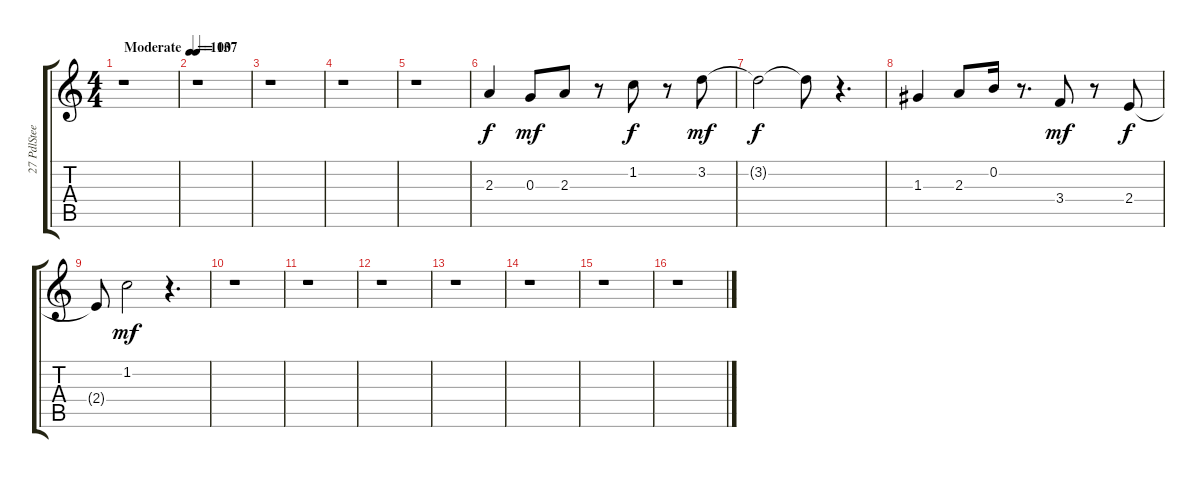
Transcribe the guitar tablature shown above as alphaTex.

\track ("27 PdlSteel" "27 PdlStee") {instrument electricguitarjazz}
\staff {score tabs}
\tuning (E4 B3 G3 D3 A2 E2) {hide}
\ts (4 4)
\tempo (100 "Moderate")
\clef g2
\ks c
r.1{dy f instrument electricguitarjazz} |
\tempo 137
r.1 |
r.1 |
r.1 |
r.1 |
2.3.4 0.3.8{dy mf} 2.3.8 r.8 1.2.8{dy f} r.8 3.2.8{dy mf} |
3.2{t}.2{dy f} 3.2{t}.8 r.4{d} |
1.3.4 2.3.8 0.2.16 r.8{d} 3.4.8{dy mf} r.8 2.4.8{dy f} |
2.4{t}.8 1.2.2{dy mf} r.4{d} |
r.1 |
r.1 |
r.1 |
r.1 |
r.1 |
r.1 |
r.1
